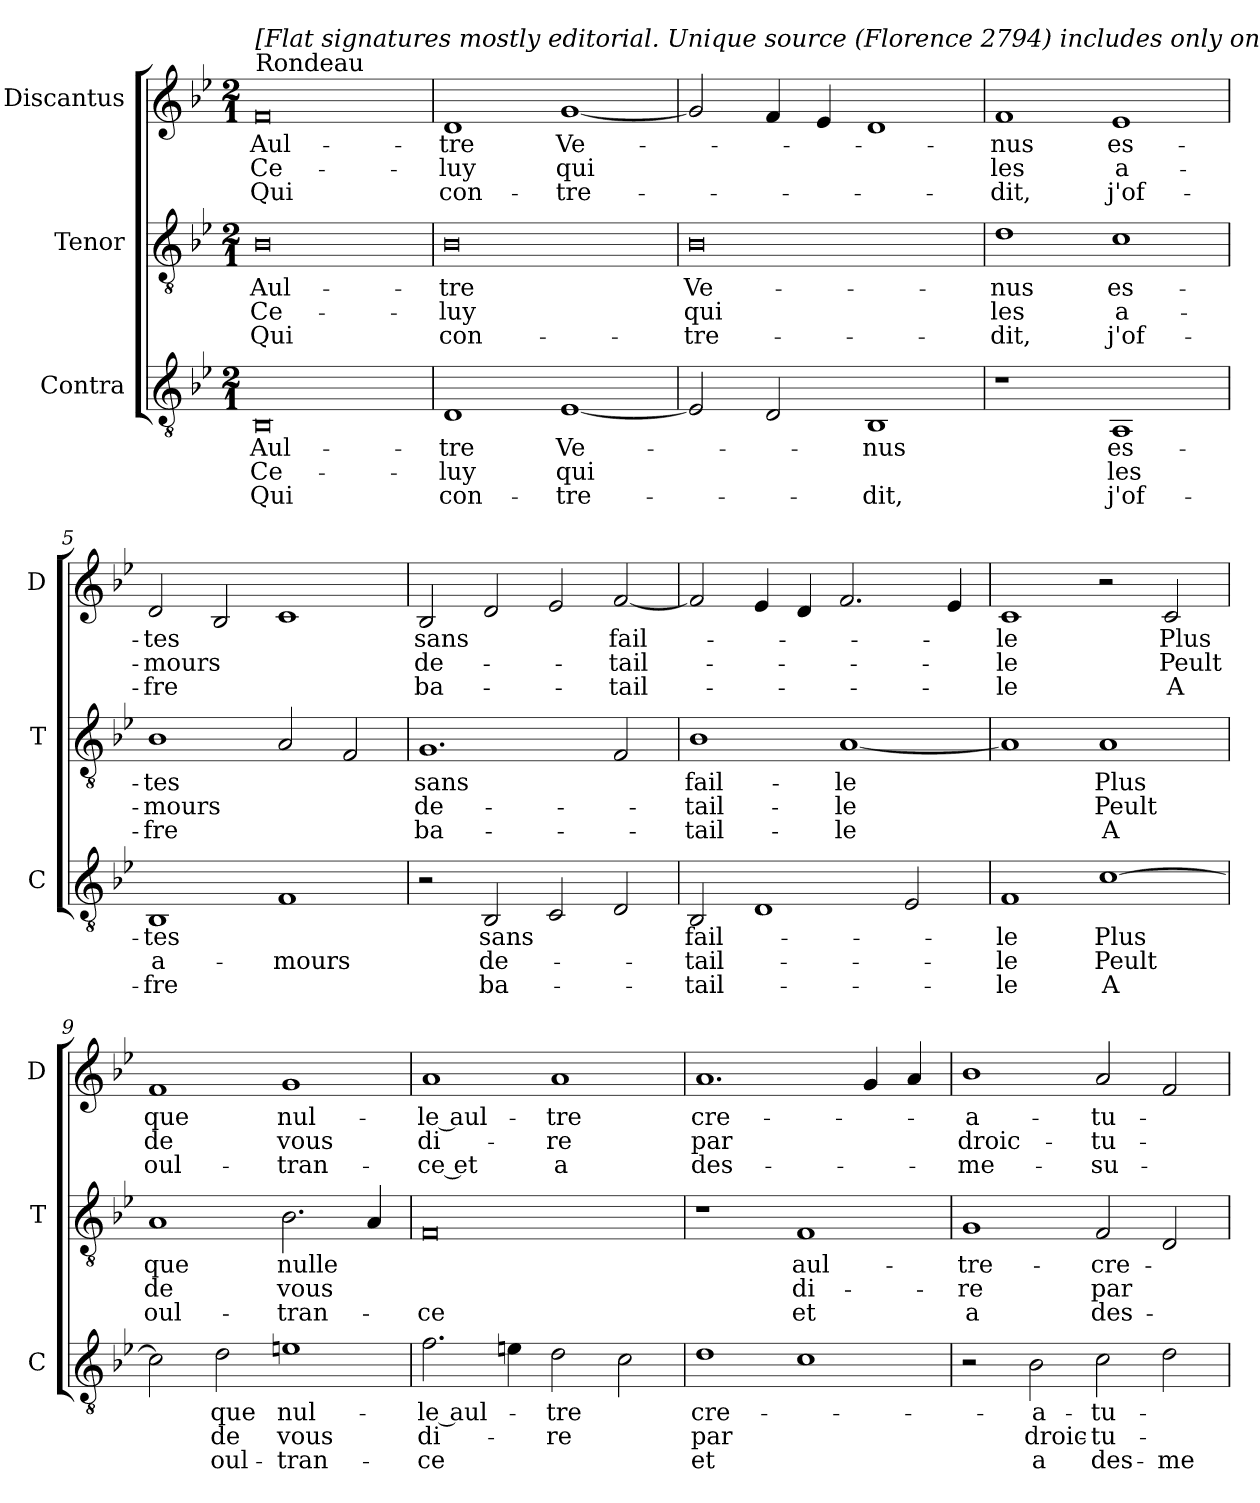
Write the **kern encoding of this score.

**kern	**text	**text	**text	**kern	**text	**text	**text	**kern	**text	**text	**text
*part3	*part3	*part3	*part3	*part2	*part2	*part2	*part2	*part1	*part1	*part1	*part1
*staff3	*staff3	*staff3	*staff3	*staff2	*staff2	*staff2	*staff2	*staff1	*staff1	*staff1	*staff1
*I"Contra	*	*	*	*I"Tenor	*	*	*	*I"Discantus	*	*	*
*I'C	*	*	*	*I'T	*	*	*	*I'D	*	*	*
*clefGv2	*	*	*	*clefGv2	*	*	*	*clefG2	*	*	*
*k[b-e-]	*	*	*	*k[b-e-]	*	*	*	*k[b-e-]	*	*	*
*M2/1	*	*	*	*M2/1	*	*	*	*M2/1	*	*	*
=1	=1	=1	=1	=1	=1	=1	=1	=1	=1	=1	=1
!	!	!	!	!	!	!	!	!LO:TX:a:t=Rondeau	!	!	!
!	!	!	!	!	!	!	!	!LO:TX:a:t=[Flat signatures mostly editorial. Unique source (Florence 2794) includes only one B-flat signature, in tenor.]	!	!	!
0BB-	-Aul-	Ce-	Qui	0B-	Aul-	Ce-	Qui	0f	Aul-	Ce-	Qui
=2	=2	=2	=2	=2	=2	=2	=2	=2	=2	=2	=2
1D	-tre	-luy	con-	0B-	-tre	-luy	con-	1d	-tre	-luy	con-
[1E-	Ve-	qui	-tre-	.	.	.	.	[1g	Ve-	qui	-tre-
=3	=3	=3	=3	=3	=3	=3	=3	=3	=3	=3	=3
2E-/]	.	.	.	0B-	Ve-	qui	-tre-	2g/]	.	.	.
2D/	.	.	.	.	.	.	.	4f/	.	.	.
.	.	.	.	.	.	.	.	4e-/	.	.	.
1BB-	-nus	.	-dit,	.	.	.	.	1d	.	.	.
=4	=4	=4	=4	=4	=4	=4	=4	=4	=4	=4	=4
1r	.	.	.	1d	-nus	les	-dit,	1f	-nus	les	-dit,
1AA	es-	les	j'of-	1c	es-	a-	j'of-	1e-	es-	a-	j'of-
=5	=5	=5	=5	=5	=5	=5	=5	=5	=5	=5	=5
1BB-	-tes	a-	-fre	1B-	-tes	-mours	-fre	2d/	-tes	-mours	-fre
.	.	.	.	.	.	.	.	2B-/	.	.	.
1F	.	-mours	.	2A/	.	.	.	1c	.	.	.
.	.	.	.	2F/	.	.	.	.	.	.	.
=6	=6	=6	=6	=6	=6	=6	=6	=6	=6	=6	=6
2r	.	.	.	1.G	sans	de-	ba-	2B-/	sans	de-	ba-
2BB-/	sans	de-	ba-	.	.	.	.	2d/	.	.	.
2C/	.	.	.	.	.	.	.	2e-/	.	.	.
2D/	.	.	.	2F/	.	.	.	[2f/	fail-	-tail-	-tail-
=7	=7	=7	=7	=7	=7	=7	=7	=7	=7	=7	=7
2BB-/	fail-	-tail-	-tail-	1B-	fail-	-tail-	-tail-	2f/]	.	.	.
1D	.	.	.	.	.	.	.	4e-/	.	.	.
.	.	.	.	.	.	.	.	4d/	.	.	.
.	.	.	.	[1A	-le	-le	-le	2.f/	.	.	.
2E-/	.	.	.	.	.	.	.	.	.	.	.
.	.	.	.	.	.	.	.	4e-/	.	.	.
=8	=8	=8	=8	=8	=8	=8	=8	=8	=8	=8	=8
1F	-le	-le	-le	1A]	.	.	.	1c	-le	-le	-le
[1c	Plus	Peult	A	1A	Plus	Peult	A	2r	.	.	.
.	.	.	.	.	.	.	.	2c/	Plus	Peult	A
=9	=9	=9	=9	=9	=9	=9	=9	=9	=9	=9	=9
2c\]	.	.	.	1A	que	de	oul-	1f	que	de	oul-
2d\	que	de	oul-	.	.	.	.	.	.	.	.
1en	nul-	vous	-tran-	2.B-\	nulle	vous	-tran-	1g	nul-	vous	-tran-
.	.	.	.	4A/	.	.	.	.	.	.	.
=10	=10	=10	=10	=10	=10	=10	=10	=10	=10	=10	=10
2.f\	-le aul-	di-	-ce	0F	.	.	-ce	1a	-le aul-	di-	-ce et
4en\	.	.	.	.	.	.	.	.	.	.	.
2d\	-tre	-re	.	.	.	.	.	1a	-tre	-re	a
2c\	.	.	.	.	.	.	.	.	.	.	.
=11	=11	=11	=11	=11	=11	=11	=11	=11	=11	=11	=11
1d	cre-	par	et	1r	.	.	.	1.a	cre-	par	des-
1c	.	.	.	1F	aul-	di-	et	.	.	.	.
.	.	.	.	.	.	.	.	4g/	.	.	.
.	.	.	.	.	.	.	.	4a/	.	.	.
=12	=12	=12	=12	=12	=12	=12	=12	=12	=12	=12	=12
2r	.	.	.	1G	-tre-	-re	a	1b-	-a-	droic-	-me-
2B-\	-a-	droic-	a	.	.	.	.	.	.	.	.
2c\	-tu-	-tu-	des-	2F/	-cre-	par	des-	2a/	-tu-	-tu-	-su-
2d\	.	.	-me-	2D/	.	.	.	2f/	.	.	.
=	=	=	=	=	=	=	=	=	=	=	=
*-	*-	*-	*-	*-	*-	*-	*-	*-	*-	*-	*-
